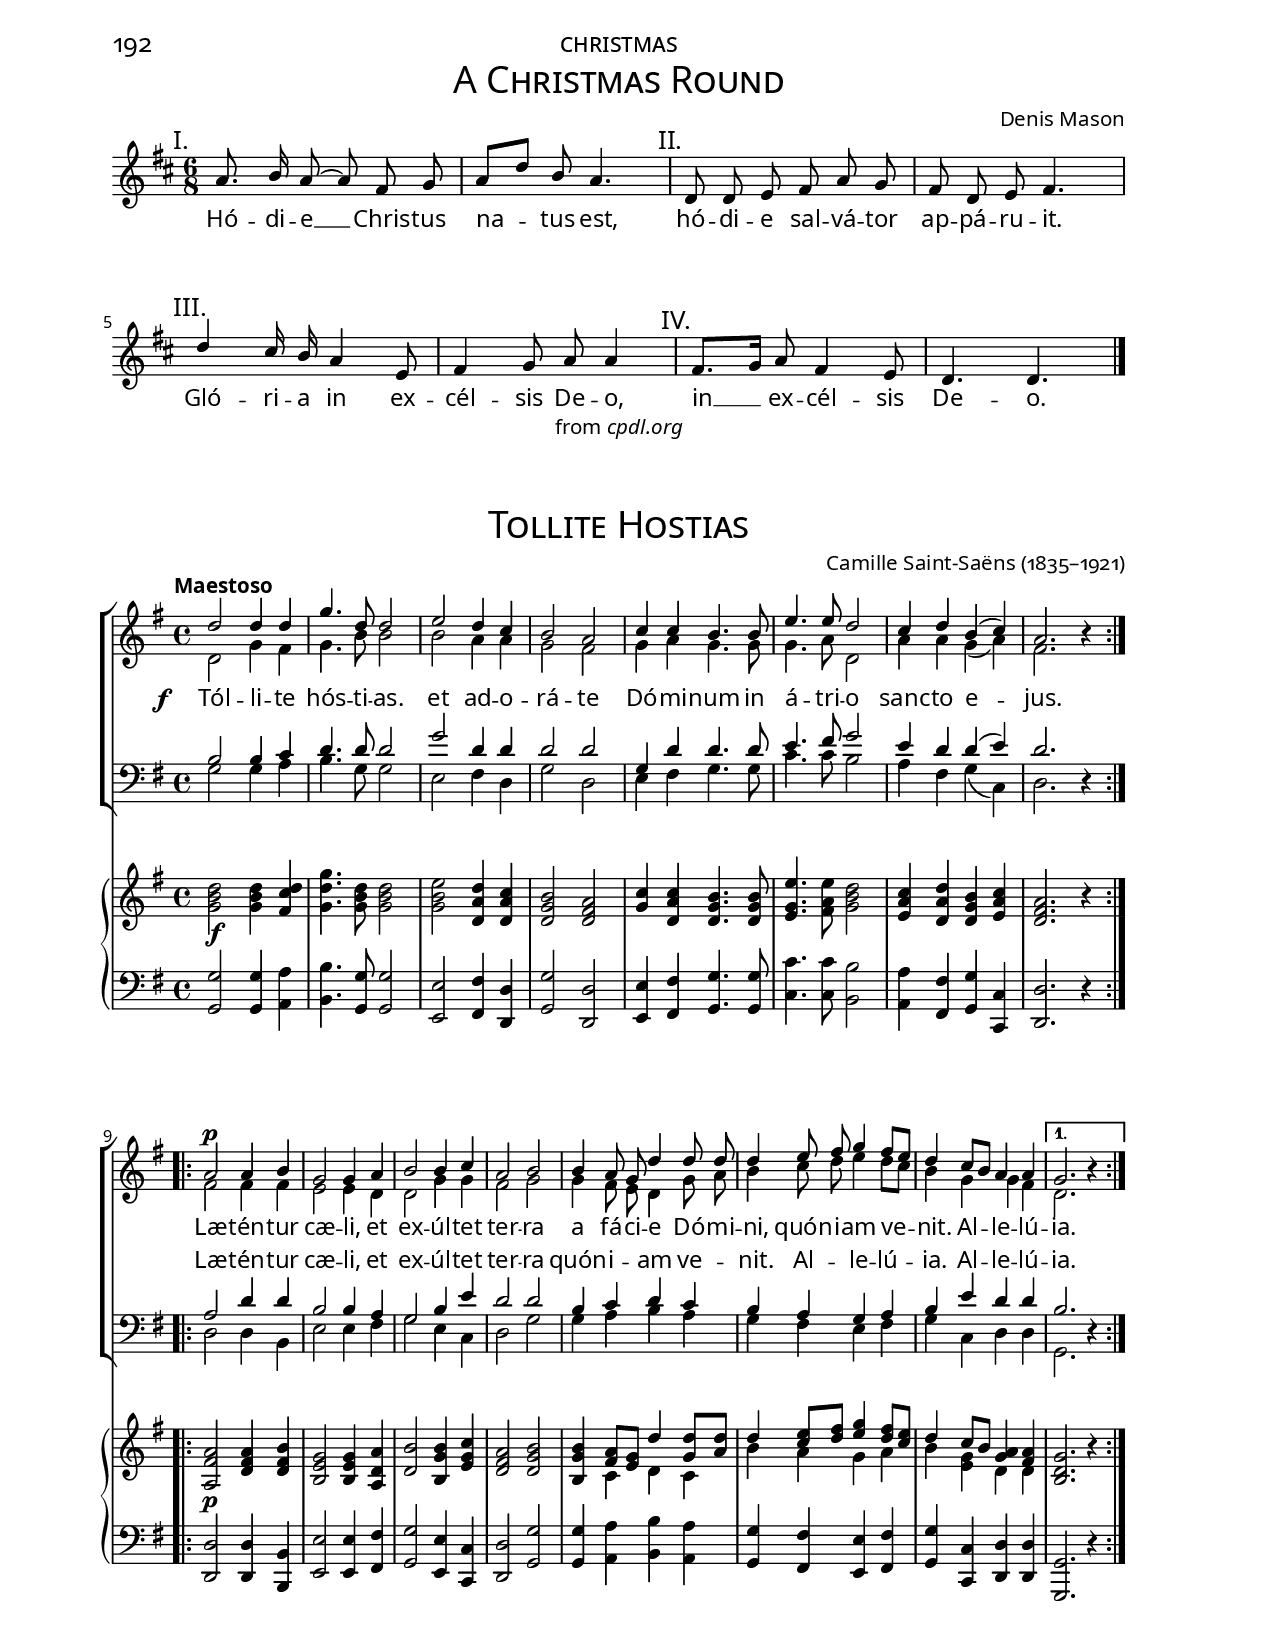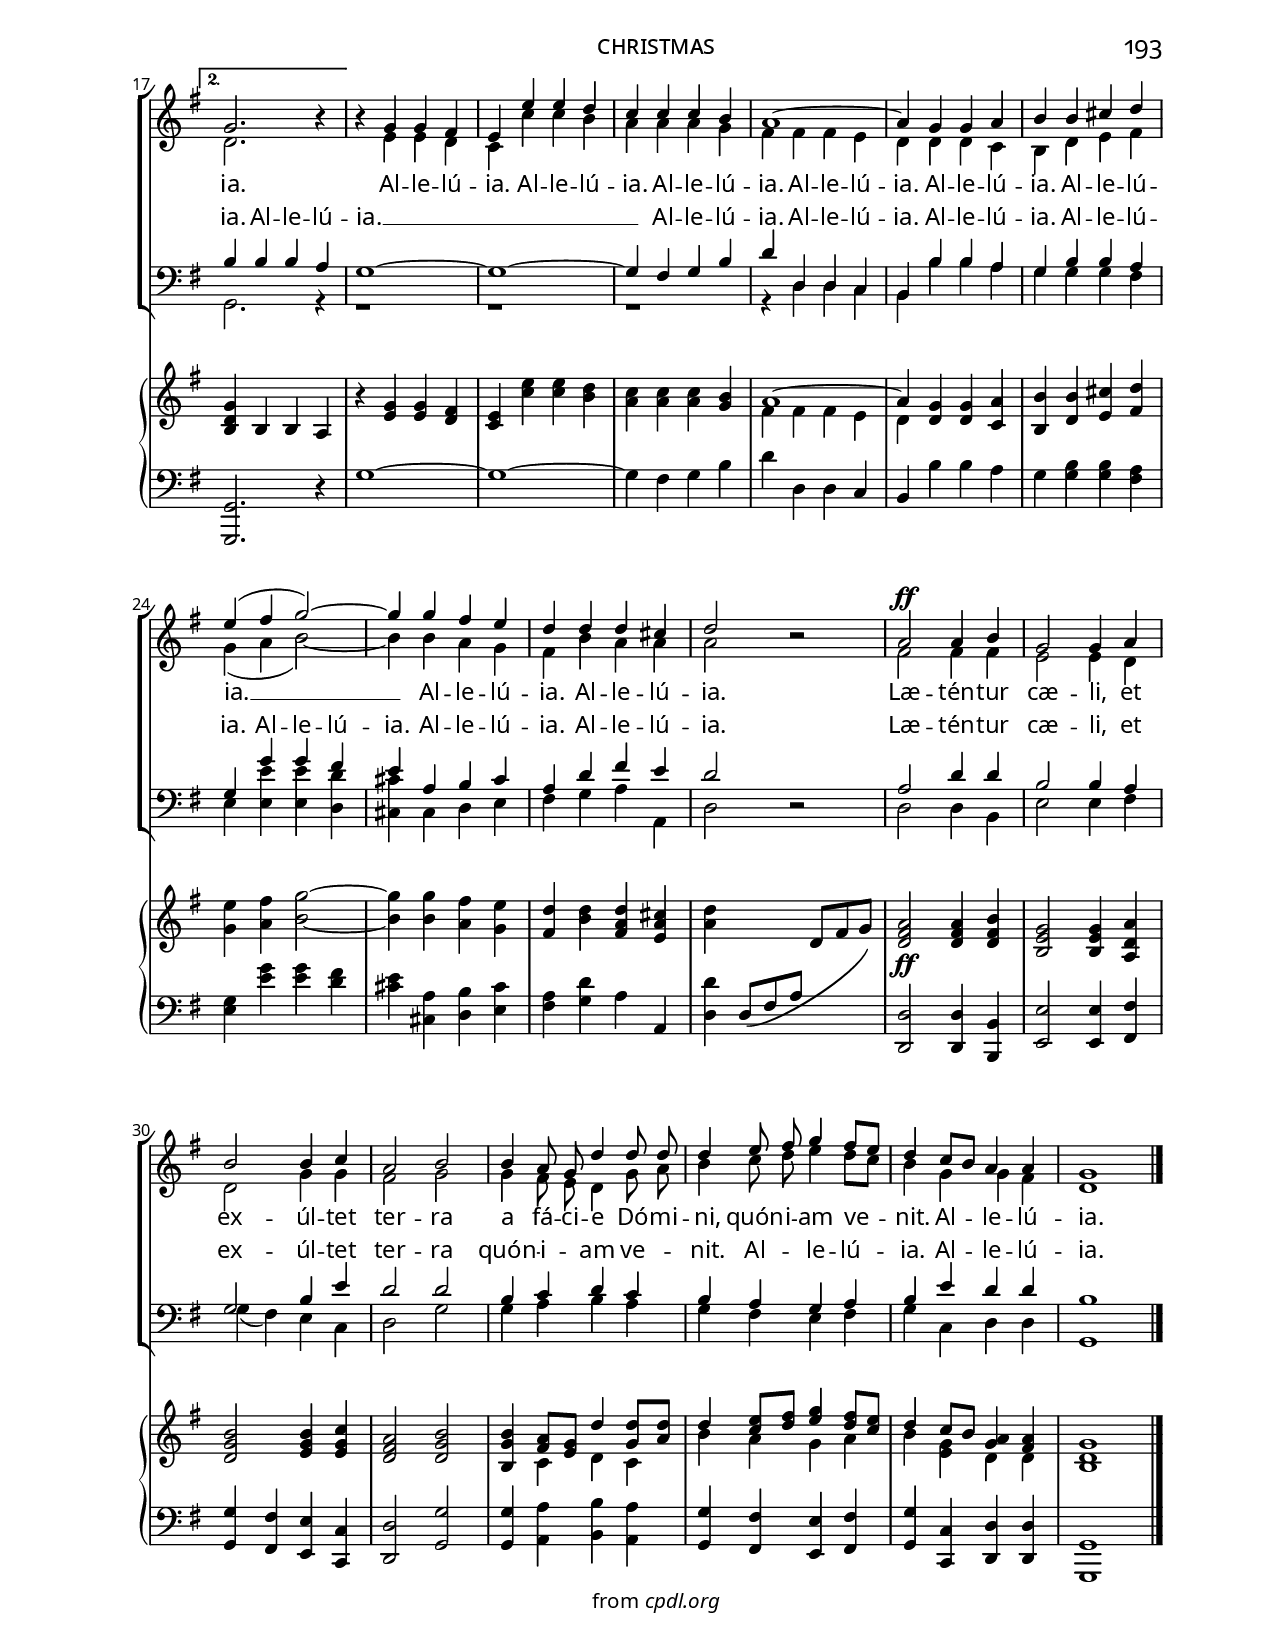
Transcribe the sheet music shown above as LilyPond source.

\version "2.14.2"
\include "util.ly"
\paper {
  print-all-headers = ##t
  paper-height = 11\in
  paper-width = 8.5\in
  indent = 0\in
  %system-system-spacing = #'((basic-distance . 10) (padding . 0))
  system-system-spacing =
    #'((basic-distance . 0)
       (minimum-distance . 0)
       (padding . -5)
       (stretchability . 100))
  score-markup-spacing =
    #'((basic-distance . 0)
       (minimum-distance . 0)
       (padding . 1)
       (stretchability . 0))
  ragged-last-bottom = ##f
  ragged-bottom = ##f
  two-sided = ##t
  inner-margin = 1\in
  outer-margin = 0.75\in
  top-margin = 0.26\in
  bottom-margin = 0.25\in
  first-page-number = #192
  print-first-page-number = ##t
  headerLine = \markup{ \smallCapsOldStyle"christmas"}
  oddHeaderMarkup = \markup\fill-line{
     \abs-fontsize #12.5
     \combine 
        \fill-line{"" \on-the-fly #print-page-number-check-first
        \oldStylePageNum""
        }
        \fill-line{\headerLine}
  }
  evenHeaderMarkup = \markup {
     \abs-fontsize #12.5
     \combine
        \on-the-fly #print-page-number-check-first
        \oldStylePageNum""
        \fill-line{\headerLine}
  }
}
#(set-global-staff-size 18) \paper{ #(define fonts (make-pango-font-tree "Garamond Premr Pro" "Garamond Premr Pro" "Garamond Premr Pro" (/ 18 20))) }
global = {
  \key d \major
  \time 6/8
  \autoBeamOff
}

sopMusic = \relative c'' {
  \mark "I."
  a8. b16 a8~ a fis g |
  a[ d] b a4. |
  
  \mark "II."
  d,8 d e fis a g |
  fis d e fis4. | \break
  
  \mark "III."
  d'4 cis16 b a4 e8 |
  fis4 g8 a8 a4 |
  
  \mark "IV."
  fis8.[ g16] a8 fis4 e8 |
  d4. d \bar "|."
}
sopWords = \lyricmode {
  
}

altoMusic = \relative c' {
  
}
altoWords = \lyricmode {
  Hó -- di -- e __ Chris -- tus na -- tus est,
  hó -- di -- e sal -- vá -- tor ap -- pá -- ru -- it.
  Gló -- ri -- a in ex -- cél -- sis De -- o,
  in __ ex -- cél -- sis De -- o.
}
altoWordsII = \lyricmode {
}
altoWordsIII = \lyricmode {
}
altoWordsIV = \lyricmode {
}
altoWordsV = \lyricmode {
}
altoWordsVI = \lyricmode {
}
tenorMusic = \relative c' {
}
tenorWords = \lyricmode {

}

bassMusic = \relative c {
}
bassWords = \lyricmode {

}

pianoRH = \relative c' {
  
}
pianoLH = \relative c' {
  
}

\score {
  <<
   \new ChoirStaff <<
%    \new Lyrics = sopranos \with { \override VerticalAxisGroup #'nonstaff-relatedstaff-spacing = #'((basic-distance . 1)) }
    \new Staff = women <<
      \new Voice = "sopranos" { \voiceOne << \global \sopMusic >> }
      \new Voice = "altos" { \voiceTwo << \global \altoMusic >> }
    >>
    \new Lyrics \with { alignAboveContext = #"women" \override VerticalAxisGroup #'nonstaff-relatedstaff-spacing = #'((basic-distance . 1))} \lyricsto "sopranos" \sopWords
    \new Lyrics = "altosVI"  \with { alignBelowContext = #"women" } \lyricsto "sopranos" \altoWordsVI
    \new Lyrics = "altosV"  \with { alignBelowContext = #"women" } \lyricsto "sopranos" \altoWordsV
    \new Lyrics = "altosIV"  \with { alignBelowContext = #"women" } \lyricsto "sopranos" \altoWordsIV
    \new Lyrics = "altosIII"  \with { alignBelowContext = #"women" } \lyricsto "sopranos" \altoWordsIII
    \new Lyrics = "altosII"  \with { alignBelowContext = #"women" } \lyricsto "sopranos" \altoWordsII
    \new Lyrics = "altos"  \with { alignBelowContext = #"women" } \lyricsto "sopranos" \altoWords
   
  >>
%    \new PianoStaff << \new Staff { \new Voice { \pianoRH } } \new Staff { \clef "bass" \pianoLH } >>
  >>
  \layout {
  \context {
    \Lyrics
    \override LyricText #'font-size = #1.3
  }
    \context {
      \Score
      %\override SpacingSpanner #'base-shortest-duration = #(ly:make-moment 1 8)
      %\override SpacingSpanner #'common-shortest-duration = #(ly:make-moment 1 4)
    }
    \context {
      % Remove all empty staves
      % \Staff \RemoveEmptyStaves \override VerticalAxisGroup #'remove-first = ##t
    }
    \context {
      \Lyrics
      \override LyricText #'X-offset = #center-on-word
    }
  }
  \header {
    title = \markup{\override #'(font-name . "Garamond Premr Pro Smbd Subh"){ \abs-fontsize #18 \smallCapsOldStyle"A Christmas Round"}}
    composer = \markup\oldStyleNum"Denis Mason"
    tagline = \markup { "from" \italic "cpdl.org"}
  }
}
\markup \fill-line {\concat{ "from " \italic "cpdl.org"}}
\markup\vspace#2












global = {
  \key g \major
  \time 4/4
  \autoBeamOff
  \override DynamicLineSpanner #'staff-padding = #0.0
  \override DynamicLineSpanner #'Y-extent = #'(-1 . 1)
}

sopMusic = \relative c'' {
  \tempo "Maestoso"
  \repeat volta 2 {
    d2 d4 d |
    g4. d8 d2 |
    e2 d4 c |
    b2 a |
    c4 c b4. b8 |
    e4. e8 d2 |
    
    c4 d b( c) a2. b4\rest \break
  }
  \repeat volta 2 {
    a2^\p a4 b |
    g2 g4 a |
    b2 b4 c |
    a2 b |
    
    %page2
    b4 a8 g d'4 d8 d |
    d4 e8 fis g4 fis8[ e] |
    d4 c8[ b] a4 a
  }
  \alternative {
    {
      g2. b4\rest \break
    }
    {
      g2. b4\rest
    }
  }
  b4\rest g g fis |
  
  e e' e d |
  c c c b |
  a1~ |
  a4 g g a |
  b b cis d |
  e( fis g2)~ |
  
  %page3
  g4 g fis e |
  d d d cis |
  d2 b\rest |
  
  
  a2^\ff a4 b |
  g2 g4 a |
  b2 b4 c |
  a2 b |
  
  b4 a8 g d'4 d8 d |
  d4 e8 fis g4 fis8[ e] |
  d4 c8[ b] a4 a |
  g1 \bar "|."
}
sopWords = \lyricmode {
  
}

altoMusic = \relative c' {
  d2 g4 fis |
  g4. b8 b2 |
  b a4 a |
  g2 fis |
  g4 a g4. g8 |
  g4. a8 d,2 |
  
  a'4 a g( a) |
  fis2. s4 |
  
  
  fis2 fis4 fis |
  e2 e4 d |
  d2 g4 g |
  fis2 g |
  
  %page2
  g4 fis8 e d4 g8 a |
  b4 c8 d e4 d8[ c] |
  b4 g g fis |
  d2. s4 |
  d2. s4 |
  s4 e e d |
  
  c c' c b |
  a a a g |
  fis fis fis e |
  d d d c |
  b d e fis |
  g( a b2)~ |
  
  %page3
  b4 b a g |
  fis b a a |
  a2 s |
  
  fis2 fis4 fis |
  e2 e4 d |
  d2 g4 g |
  fis2 g |
  
  %page2
  g4 fis8 e d4 g8 a |
  b4 c8 d e4 d8[ c] |
  b4 g g fis |
  d1 \bar "|."
}
altoWords = {
  \dropLyricsVIII
  \set stanza = \markup\dynamic"f   "
  \lyricmode {
    Tól -- li -- te hós -- ti -- as.
    et ad -- o -- rá -- te
    Dó -- mi -- num in á -- tri -- o
    sanc -- to e -- jus.
  }
  \raiseLyrics
  \lyricmode {
    Læ -- tén -- tur cæ -- li, et ex -- úl -- tet ter -- ra
    
    a fá -- ci -- e Dó -- mi -- ni, quón -- i -- am ve -- nit. \set associatedVoice = "sopranos" Al -- le -- lú -- ia.
    \unset associatedVoice
    ia.
    
    
    Al -- le -- lú -- ia.
    Al -- le -- lú -- ia.
    Al -- le -- lú -- ia.
    Al -- le -- lú -- ia.
    Al -- le -- lú -- ia.
    Al -- le -- lú -- ia. __
    Al -- le -- lú -- ia.
    Al -- le -- lú -- ia.
    
    \set associatedVoice = "tenors"
    Læ -- tén -- tur cæ -- li, et ex -- úl -- tet ter -- ra
    \unset associatedVoice
    a fá -- ci -- e Dó -- mi -- ni, quón -- i -- am ve -- nit. \set associatedVoice = "sopranos" Al -- le -- lú -- ia.
  }
}
altoWordsII = \lyricmode {
%\markup\italic
  \set stanza = #"2. "
  \set ignoreMelismata = ##t
}
altoWordsIII = \lyricmode {
  \set stanza = #"3. "
  \set ignoreMelismata = ##t
}
altoWordsIV = \lyricmode {
  \set stanza = #"4. "
  \set ignoreMelismata = ##t
}
altoWordsV = \lyricmode {
  \set stanza = #"5. "
  \set ignoreMelismata = ##t
}
altoWordsVI = \lyricmode {
  \set stanza = #"6. "
  \set ignoreMelismata = ##t
}
tenorMusic = \relative c' {
  b2 b4 c |
  d4. d8 d2 |
  g2 d4 d |
  d2 d |
  g,4 d' d4. d8 |
  e4. fis8 g2 |
  
  e4 d d( e) |
  d2. s4 |
  
  
  a2 d4 d |
  b2 b4 a |
  g2 b4 e |
  d2 d |
  
  %page2
  b4 c d c |
  b a g a |
  b e d d |
  b2. s4 |
  b4 b b a |
  g1~ |
  
  g~ |
  g4 fis g b |
  d d, d c |
  b b' b a |
  g b b a |
  g g' g fis |
  
  %page3
  e a, b cis |
  a d fis e |
  d2 s |
  
  
  a2 d4 d |
  b2 b4 a |
  g2 b4 e |
  d2 d |
  
  b4 c d c |
  b a g a |
  b e d d |
  b1 \bar "|."
}
tenorWords = \lyricmode {
  \repeat unfold 22 \skip1
  Læ -- tén -- tur cæ -- li, et ex -- úl -- tet ter -- ra
  quón -- i -- am ve -- nit.
  Al -- le -- lú -- ia.
  Al -- le -- lú -- ia.
  ia.
  
  Al -- le -- lú -- ia. __
  Al -- le -- lú -- ia.
  Al -- le -- lú -- ia.
  Al -- le -- lú -- ia.
  Al -- le -- lú -- ia.
  Al -- le -- lú -- ia.
  Al -- le -- lú -- ia.
  Al -- le -- lú -- ia.
  
  Læ -- tén -- tur cæ -- li, et ex -- úl -- tet ter -- ra
  quón -- i -- am ve -- nit.
  Al -- le -- lú -- ia.
  Al -- le -- lú -- ia.
}

bassMusic = \relative c {
  g'2 g4 a |
  b4. g8 g2 |
  e fis4 d |
  g2 d |
  e4 fis g4. g8 |
  c4. c8 b2 |
  
  a4 fis g( c,) |
  d2. d4\rest |
  
  
  d2 d4 b |
  e2 e4 fis |
  g2 e4 c |
  d2 g |
  
  g4 a b a |
  g fis e fis |
  g c, d d |
  g,2. d'4\rest |
  g,2. r4 |
  r1 |
  
  r |
  r |
  r4 d' d c |
  b b' b a |
  g g g fis |
  e <e e'> q <d d'> |
  
  <cis cis'> cis d e |
  fis g a a, |
  d2 d\rest |
  
  
  d2 d4 b |
  e2 e4 fis |
  g4( fis) e4 c |
  d2 g |
  
  g4 a b a |
  g fis e fis |
  g c, d d |
  g,1 \bar "|."
}
bassWords = \lyricmode {

}

pianoRH = \relative c' {
  \repeat volta 2 {
    <g' b d>2_\f q4 <fis c' d> |
    <g d' g>4. <g b d>8 q2 |
    <g b e> <d a' d>4 <d a' c> |
    <d g b>2 <d fis a> |
    <g c>4 <d a' c> <d g b>4. q8 |
    <e g e'>4. <fis a e'>8 <g b d>2 |
    
    <e a c>4 <d a' d> <d g b> <e a c> |
    <d fis a>2. r4 
  }
  \repeat volta 2 {
    <a fis' a>2_\p <d fis a>4 <d fis b> |
    <b e g>2 q4 <a d a'> |
    <d b'>2 <b g' b>4 <e g c> |
    <d fis a>2 <d g b> |
    
    %page2
    <b g' b>4 << {<fis' a>8[ <e g>] d'4 <d g,>8[ <d a>] } \\
                 {c,4 d c} >> |
    << {d'4 <c e>8[ <d fis>] <e g>4 <d fis>8[ <c e>] |
        d4 c8[ b] <a g>4 <a fis>} \\
       {b4 a g a |
        b <g e> d d} >>
  }
  \alternative {
    {<b d g>2. r4}
    {<b d g>4 b b a}
  }
  r4 <e' g> q <d fis> |
  
  <c e> <c' e> q <b d> |
  <a c> q q <g b> |
  << { a1~ | a4 } \\
     { fis4 fis fis e | d } >>
  <d g> q <c a'> |
  <b b'> <d b'> <e cis'> <fis d'> |
  <g e'> <a fis'> <b g'>2~ |
  
  %page3
  q4 q <a fis'> <g e'> |
  <fis d'> <b d> <fis a d> <e a cis> |
  <a d>4 \change Staff = "two" \stemUp d,,8[_\( fis a]
         \change Staff = "one" d[ fis g]\) |
  \stemNeutral
  <d fis a>2_\ff q4 <d fis b> |
  <b e g>2 q4 <a d a'> |
  
  <d g b>2 <e g b>4 <e g c> |
  <d fis a>2 <d g b> |
  <b g' b>4 << {<fis' a>8[ <e g>] d'4 <d g,>8[ <d a>] } \\
                 {c,4 d c} >> |
    << {d'4 <c e>8[ <d fis>] <e g>4 <d fis>8[ <c e>] |
        d4 c8[ b] <a g>4 <a fis>} \\
       {b4 a g a |
        b <g e> d d} >> |
  <b d g>1 \bar "|."
  
}
pianoLH = \relative c' {
  \repeat volta 2 {
    <g g,>2 q4 <a a,> |
    <b b,>4. <g g,>8 q2 |
    <e e,> <fis fis,>4 <d d,> |
    <g g,>2 <d d,> |
    <e e,>4 <fis fis,> <g g,>4. q8 |
    <c c,>4. q8 <b b,>2 |
    
    <a a,>4 <fis fis,> <g g,> <c, c,> |
    <d d,>2. r4 
  }
  \repeat volta 2 {
    <d d,>2 q4 <b b,> |
    <e e,>2 q4 <fis fis,> |
    <g g,>2 <e e,>4 <c c,> |
    <d d,>2 <g g,> |
    
    %page 2
    <g g,>4 <a a,> <b b,> <a a,> |
    <g g,> <fis fis,> <e e,> <fis fis,> |
    <g g,> <c, c,> <d d,> q |
  }
  \alternative {
    {
      <g, g,>2. r4
    }
    {
      <g g,>2. r4 |
    }
  }
  g'1~ |
  
  g~ |
  g4 fis g b |
  d d, d c |
  b b' b a |
  g <g b> q <fis a> |
  <e g> <e' g> q <d fis> |
  
  %page 3
  <cis e>4 <a cis,> <b d,> <cis e,> |
  <a fis> <g d'> a a, |
  <d d'> s2. |
  <d d,>2 q4 <b b,> |
  <e e,>2 q4 <fis fis,> |
  
  <g g,> <fis fis,> <e e,> <c c,> |
  <d d,>2 <g g,> |
  q4 <a a,> <b b,> <a a,> |
  <g g,> <fis fis,> <e e,> <fis fis,> |
  <g g,> <c, c,> <d d,> q |
  <g, g,>1 \bar "|."
}

\score {
  <<
   \new ChoirStaff <<
    \new Staff = women <<
      \new Voice = "sopranos" { \voiceOne << \global \sopMusic >> }
      \new Voice = "altos" { \voiceTwo << \global \altoMusic >> }
    >>
    \new Staff = men <<
      \clef bass
      \new Voice = "tenors" { \voiceOne << \global \tenorMusic >> }
      \new Voice = "basses" { \voiceTwo << \global \bassMusic >> }
    >>
    \new Lyrics \with { alignAboveContext = #"women" \override VerticalAxisGroup #'nonstaff-relatedstaff-spacing = #'((basic-distance . 1))} \lyricsto "sopranos" \sopWords
    \new Lyrics = "altosVI"  \with { alignBelowContext = #"women" } \lyricsto "altos" \altoWordsVI
    \new Lyrics = "altosV"  \with { alignBelowContext = #"women" } \lyricsto "altos" \altoWordsV
    \new Lyrics = "altosIV"  \with { alignBelowContext = #"women" } \lyricsto "altos" \altoWordsIV
    \new Lyrics = "altosIII"  \with { alignBelowContext = #"women" } \lyricsto "altos" \altoWordsIII
    \new Lyrics = "altosII"  \with { alignBelowContext = #"women" } \lyricsto "altos" \altoWordsII
    \new Lyrics = "altos"  \with { alignBelowContext = #"women" \override VerticalAxisGroup #'nonstaff-relatedstaff-spacing = #'((basic-distance . 1))} \lyricsto "altos" \altoWords
   \new Lyrics \with { alignAboveContext = #"men" } \lyricsto "tenors" \tenorWords
    \new Lyrics \with { alignBelowContext = #"men" \override VerticalAxisGroup #'nonstaff-relatedstaff-spacing = #'((basic-distance . 1)) } \lyricsto "basses" \bassWords
  >>
  \new PianoStaff <<
\new Staff = "one" { \new Voice { \global \pianoRH } } \new Staff = "two" { \global \clef "bass" \pianoLH } >>
>>
  \layout {
  \context {
    \Lyrics
    \override LyricText #'font-size = #1.3
  }
%6.14 \context {\Lyrics\override LyricText #'font-size = #0.9 }
    \context {
      \Score
      %\override SpacingSpanner #'base-shortest-duration = #(ly:make-moment 1 8)
      %\override SpacingSpanner #'common-shortest-duration = #(ly:make-moment 1 4)
    }
    \context {
      % Remove all empty staves
      \Staff \RemoveEmptyStaves \override VerticalAxisGroup #'remove-first = ##t
    }
    \context {
      \Lyrics
      \override LyricText #'X-offset = #center-on-word
    }
  }
  \header {
    title = \markup{\override #'(font-name . "Garamond Premr Pro Smbd Subh"){ \abs-fontsize #18 \smallCapsOldStyle"Tollite Hostias"}}
    composer = \markup\oldStyleNum"Camille Saint-Saëns (1835–1921)"
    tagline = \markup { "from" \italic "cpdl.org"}
  }
}
\header {
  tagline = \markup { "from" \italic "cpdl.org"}
}

